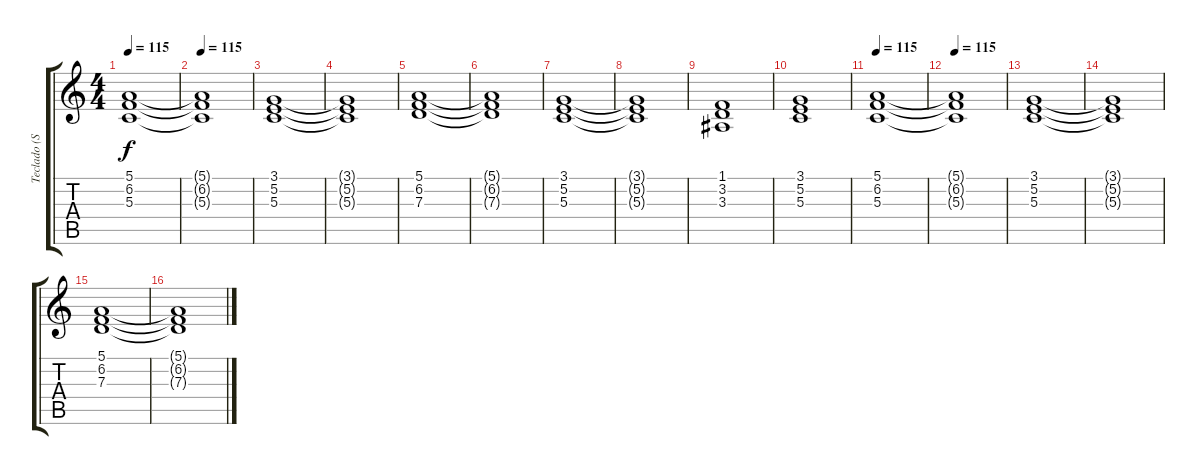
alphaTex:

\track ("Teclado (String)" "Teclado (S") {instrument fx6goblins}
\staff {score tabs}
\tuning (E4 B3 G3 D3 A2 E2) {hide}
\ts (4 4)
\section ("" "")
\tempo 115
\clef g2
\ks c
(5.1 6.2 5.3).1{dy f instrument pad7halo} |
\tempo 115
(5.1{t} 6.2{t} 5.3{t}).1 |
(3.1 5.2 5.3).1 |
(3.1{t} 5.2{t} 5.3{t}).1 |
(5.1 6.2 7.3).1 |
(5.1{t} 6.2{t} 7.3{t}).1 |
(3.1 5.2 5.3).1 |
(3.1{t} 5.2{t} 5.3{t}).1 |
(1.1 3.2 3.3).1 |
(3.1 5.2 5.3).1 |
\section ("" "")
\tempo 115
(5.1 6.2 5.3).1{instrument pad7halo} |
\tempo 115
(5.1{t} 6.2{t} 5.3{t}).1 |
(3.1 5.2 5.3).1 |
(3.1{t} 5.2{t} 5.3{t}).1 |
(5.1 6.2 7.3).1 |
(5.1{t} 6.2{t} 7.3{t}).1
